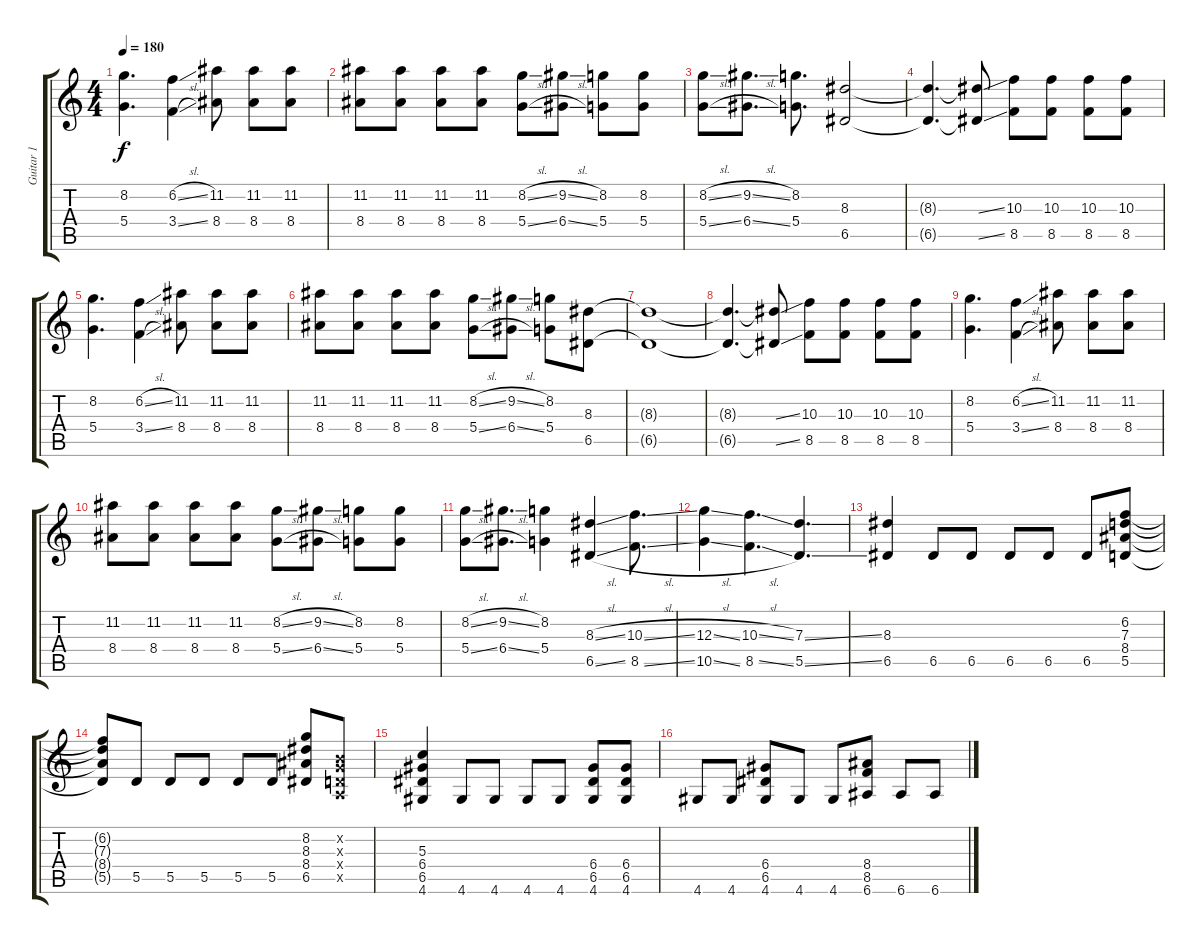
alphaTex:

\track ("Guitar 1" "Guitar 1") {instrument distortionguitar}
\staff {score tabs}
\tuning (E4 B3 G3 D3 A2 E2) {hide}
\ts (4 4)
\tempo 180
\clef g2
\ks c
(8.2 5.4).4{d dy f} (6.2{sl} 3.4{sl}).4 (11.2 8.4).8 (11.2 8.4).8 (11.2 8.4).8 |
(11.2 8.4).8 (11.2 8.4).8 (11.2 8.4).8 (11.2 8.4).8 (8.2{sl} 5.4{sl}).8 (9.2{sl} 6.4{sl}).8 (8.2 5.4).8 (8.2 5.4).8 |
(8.2{sl} 5.4{sl}).8 (9.2{sl} 6.4{sl}).8{d} (8.2 5.4).8{d} (8.3 6.5).2 |
(8.3{t} 6.5{t}).4{d} (8.3{ss t} 6.5{ss t}).8 (10.3 8.5).8 (10.3 8.5).8 (10.3 8.5).8 (10.3 8.5).8 |
(8.2 5.4).4{d} (6.2{sl} 3.4{sl}).4 (11.2 8.4).8 (11.2 8.4).8 (11.2 8.4).8 |
(11.2 8.4).8 (11.2 8.4).8 (11.2 8.4).8 (11.2 8.4).8 (8.2{sl} 5.4{sl}).8 (9.2{sl} 6.4{sl}).8 (8.2 5.4).8 (8.3 6.5).8 |
(8.3{t} 6.5{t}).1 |
(8.3{t} 6.5{t}).4{d} (8.3{ss t} 6.5{ss t}).8 (10.3 8.5).8 (10.3 8.5).8 (10.3 8.5).8 (10.3 8.5).8 |
(8.2 5.4).4{d} (6.2{sl} 3.4{sl}).4 (11.2 8.4).8 (11.2 8.4).8 (11.2 8.4).8 |
(11.2 8.4).8 (11.2 8.4).8 (11.2 8.4).8 (11.2 8.4).8 (8.2{sl} 5.4{sl}).8 (9.2{sl} 6.4{sl}).8 (8.2 5.4).8 (8.2 5.4).8 |
(8.2{sl} 5.4{sl}).8 (9.2{sl} 6.4{sl}).8{d} (8.2 5.4).4 (8.3{sl} 6.5{sl}).4 (10.3{sl} 8.5{sl}).8{d} |
(12.3{sl} 10.5{sl}).4 (10.3{sl} 8.5{sl}).4{d} (7.3{ss} 5.5{ss}).4{d} |
(8.3 6.5).4 6.5.8 6.5.8 6.5.8 6.5.8 6.5.8 (6.2 7.3 8.4 5.5).8 |
(6.2{t} 7.3{t} 8.4{t} 5.5{t}).8 5.5.8 5.5.8 5.5.8 5.5.8 5.5.8 (8.2 8.3 8.4 6.5).8 (0.2{x} 0.3{x} 0.4{x} 0.5{x}).8 |
(5.3 6.4 6.5 4.6).4 4.6.8 4.6.8 4.6.8 4.6.8 (6.4 6.5 4.6).8 (6.4 6.5 4.6).8 |
4.6.8 4.6.8 (6.4 6.5 4.6).8 4.6.8 4.6.8 (8.4 8.5 6.6).8 6.6.8 6.6.8
